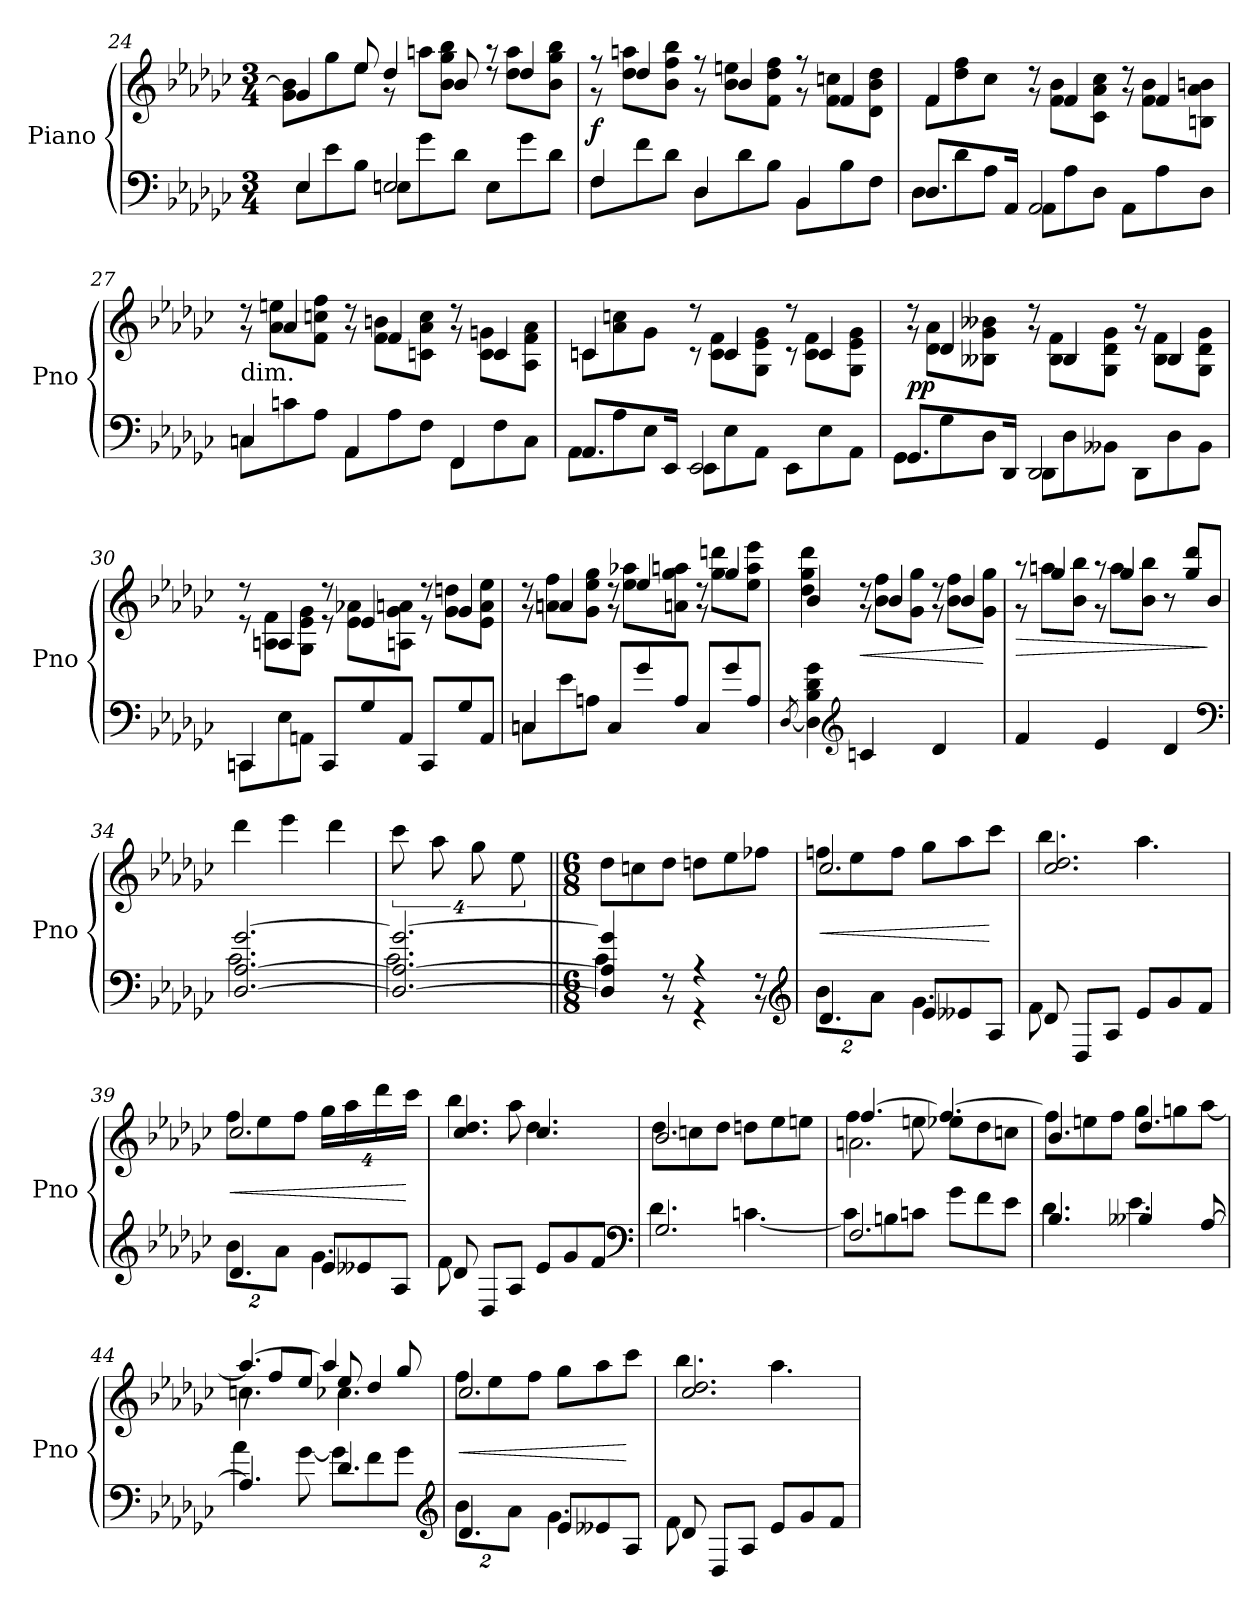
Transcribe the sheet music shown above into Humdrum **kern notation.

**kern	**kern	**dynam
*part1	*part1	*part1
*staff2	*staff1	*staff1/2
*I"Piano	*	*
*I'Pno	*	*
*clefF4	*clefG2	*
*k[b-e-a-d-g-c-]	*k[b-e-a-d-g-c-]	*
*e-:	*e-:	*
*M3/4	*M3/4	*
=24	=24	=24
*^	*	*
*	*Xtuplet	*Xtuplet	*
*	*	*^	*
4E-	12E-L	6g-	12g- 12b-]L	.
.	12e-	.	12gg-	.
.	12B-J	12ee-	12ee-J	.
2En	12EnL	6dd-	12r	.
.	12g-	.	12aanL	.
.	12d-J	12b-	12b- 12gg- 12bb-J	.
.	12EL	12r	12raa	.
.	12g-	6dd-	12dd- 12aaL	.
.	12d-J	.	12b- 12gg- 12bb-J	.
=25	=25	=25	=25	=25
4F	12FL	12r	12r	f
.	12f	6dd-	12dd- 12aanL	.
.	12d-J	.	12b- 12ff 12bb-J	.
4D-	12D-L	12r	12r	.
.	12d-	6b-	12b- 12eenL	.
.	12B-J	.	12f 12dd- 12ffJ	.
4BB-	12BB-L	12r	12r	.
.	12B-	6f	12f 12ccnL	.
.	12FJ	.	12d- 12b- 12dd-J	.
=26	=26	=26	=26	=26
8.D-L	12D-L	4f	12fL	.
.	12d-	.	12dd- 12ff	.
.	12A-J	.	12cc-J	.
16AA-Jk	.	.	.	.
2AA-	12AA-L	12r	12r	.
.	12A-	6f	12f 12b-L	.
.	12D-J	.	12c- 12a- 12cc-J	.
.	12AA-L	12r	12r	.
.	12A-	6f	12f 12b-L	.
.	12D-J	.	12Bn 12a- 12bnJ	.
=27	=27	=27	=27	=27
!	!	!LO:TX:c:t=dim.	!	!
4Cn	12CnL	12r	12r	.
.	12cn	6a-	12a- 12eenL	.
.	12A-J	.	12f 12ccn 12ffJ	.
4AA-	12AA-L	12r	12r	.
.	12A-	6f	12f 12bnL	.
.	12FJ	.	12cn 12a- 12ccJ	.
4FF	12FFL	12r	12r	.
.	12F	6c	12c 12gnL	.
.	12CJ	.	12A- 12f 12a-J	.
=28	=28	=28	=28	=28
8.AA-L	12AA-L	4cn	12cnL	.
.	12A-	.	12a- 12ccn	.
.	12E-J	.	12g-J	.
16EE-Jk	.	.	.	.
2EE-	12EE-L	12r	12r	.
.	12E-	6c	12c 12fL	.
.	12AA-J	.	12G- 12e- 12g-J	.
.	12EE-L	12r	12r	.
.	12E-	6c	12c 12fL	.
.	12AA-J	.	12G- 12e- 12g-J	.
=29	=29	=29	=29	=29
8.GG-L	12GG-L	12r	12r	pp
.	12G-	6d-	12d- 12a-L	.
.	12D-J	.	12B--X 12g- 12b--XJ	.
16DD-Jk	.	.	.	.
2DD-	12DD-L	12r	12r	.
.	12D-	6B--	12B-- 12fL	.
.	12BB--XJ	.	12G- 12d- 12g-J	.
.	12DD-L	12r	12r	.
.	12D-	6B--	12B-- 12fL	.
.	12BB--J	.	12G- 12d- 12g-J	.
=30	=30	=30	=30	=30
4CCn	12CCnL	12r	12r	.
.	12E-	6An	12An 12fL	.
.	12AAnJ	.	12G- 12e- 12g-J	.
4ryy	12CCL	12r	12r	.
.	12G-	6e-	12e- 12a-XL	.
.	12AAJ	.	12An 12g- 12anJ	.
4ryy	12CCL	12r	12r	.
.	12G-	6g-	12g- 12ddnL	.
.	12AAJ	.	12e- 12a 12ee-J	.
=31	=31	=31	=31	=31
4Cn	12CnL	12r	12r	.
.	12e-	6an	12an 12ffL	.
.	12AnJ	.	12g- 12ee- 12gg-J	.
4ryy	12C/L	12r	12r	.
.	12g-	6ee-	12ee- 12aa-XL	.
.	12AJ	.	12an 12gg- 12aanJ	.
4ryy	12C/L	12r	12r	.
.	12g-	6gg-	12gg- 12dddnL	.
.	12AJ	.	12ee- 12aa 12eee-J	.
*v	*v	*	*	*
=32	=32	=32	=32
[8qD-	.	.	.
4D-] 4B- 4d- 4g-	4b-	4dd- 4gg- 4ddd-	.
*clefG2	*	*	*
!	!	!	!LO:HP:b
4cn	12r	12r	<
.	6b-	12b- 12ffL	.
.	.	12g- 12gg-J	.
4d-	12r	12r	.
.	6b-	12b- 12ffL	.
.	.	12g- 12gg-J	[
=33	=33	=33	=33
!	!	!	!LO:HP:b
4f	12r	12r	>
.	6gg-	12aanL	.
.	.	12b- 12bb-J	.
4e-	12r	12r	.
.	6gg-	12aaL	.
.	.	12b- 12bb-J	.
4d-	4ryy	12r	.
.	.	12gg-/ 12ddd-/L	.
.	.	12b-J	]
*	*v	*v	*
*clefF4	*	*
=34	=34	=34
*^	*	*
[2.D- [2.A- [2.g-	2.c-	4ddd-	.
.	.	4eee-	.
.	.	4ddd-	.
=35	=35	=35	=35
*	*	*tuplet	*
2.D-_ 2.A-_ 2.g-_	2.c-	16%3ccc-	.
.	.	16%3aa-	.
.	.	16%3gg-	.
.	.	16%3ee-	.
=36||	=36||	=36||	=36||
*M6/8	*	*M6/8	*
4D-] 4A-] 4g-]	4c-	8dd-L	.
.	.	8ccn	.
8r	8r	8dd-J	.
4r	4r	8ddnL	.
.	.	8ee-	.
8r	8r	8ff-XJ	.
*clefG2	*	*	*
=37	=37	=37	=37
*	*tuplet	*	*
*	*	*^	*
4.d-	16%3b-L	2.cc-	8ffnL	<
.	.	.	8ee-	.
.	16%3a-J	.	.	.
.	.	.	8ffJ	.
8e-L	4.g-	.	8gg-L	.
8e--X	.	.	8aa-	.
8A-J	.	.	8ccc-J	[
=38	=38	=38	=38	=38
8d-	8f	2.cc- 2.dd-	4.bb-	.
8ryy	8D-L	.	.	.
8ryy	8A-J	.	.	.
4.ryy	8e-L	.	4.aa-	.
.	8g-	.	.	.
.	8fJ	.	.	.
=39	=39	=39	=39	=39
4.d-	16%3b-L	2.cc-	8ffL	<
.	.	.	8ee-	.
.	16%3a-J	.	.	.
.	.	.	8ffJ	.
8e-L	4.g-	.	32%3gg-LL	.
.	.	.	32%3aa-	.
8e--X	.	.	.	.
.	.	.	32%3ddd-	.
8A-J	.	.	.	.
.	.	.	32%3ccc-JJ	[
=40	=40	=40	=40	=40
8d-	8f	4.cc- 4.dd-	4bb-	.
8ryy	8D-L	.	.	.
8ryy	8A-J	.	8aa-	.
4.ryy	8e-L	4.cc-	4.dd-	.
.	8g-	.	.	.
.	8fJ	.	.	.
*clefF4	*	*	*	*
=41	=41	=41	=41	=41
2.G-	4.d-	2.b-	8dd-L	.
.	.	.	8ccn	.
.	.	.	8dd-J	.
.	[4.cn	.	8ddnL	.
.	.	.	8ee-	.
.	.	.	8eenJ	.
=42	=42	=42	=42	=42
*	*	*	*^	*
2.F	8cL]	2.an\	4ff	[4.ff	.
.	8Bn	.	.	.	.
.	8cnJ	.	8een	.	.
.	8g-L	.	8ee-XL	4.ff_	.
.	8f	.	8dd-	.	.
.	8e-J	.	8ccnJ	.	.
*	*	*	*v	*v	*
=43	=43	=43	=43	=43
4.B-	4.d-	4.b-	8ffL]	.
.	.	.	8een	.
.	.	.	8ffJ	.
4B--X	4.e-	4.dd-	8gg-L	.
.	.	.	8ggn	.
[8A-	.	.	[8aa-J	.
=44	=44	=44	=44	=44
*	*	*	*^	*
4.A-]	4a-	4.ccn\	8r	4.aa-_	.
.	.	.	8ff/L	.	.
.	[8g-	.	8ee-J	.	.
4.d-	8g-L]	4.cc-X\	8ee-/	4aa-]	.
.	8f	.	4dd-/	.	.
.	8g-J	.	.	8gg-	.
*	*	*v	*v	*v	*
*clefG2	*	*	*
=45	=45	=45	=45
*	*	*^	*
4.d-	16%3b-L	2.cc-	8ffL	<
.	.	.	8ee-	.
.	16%3a-J	.	.	.
.	.	.	8ffJ	.
8e-L	4.g-	.	8gg-L	.
8e--X	.	.	8aa-	.
8A-J	.	.	8ccc-J	[
=46	=46	=46	=46	=46
8d-	8f	2.cc- 2.dd-	4.bb-	.
8ryy	8D-L	.	.	.
8ryy	8A-J	.	.	.
4.ryy	8e-L	.	4.aa-	.
.	8g-	.	.	.
.	8fJ	.	.	.
*v	*v	*	*	*
*	*v	*v	*
=	=	=
*-	*-	*-
